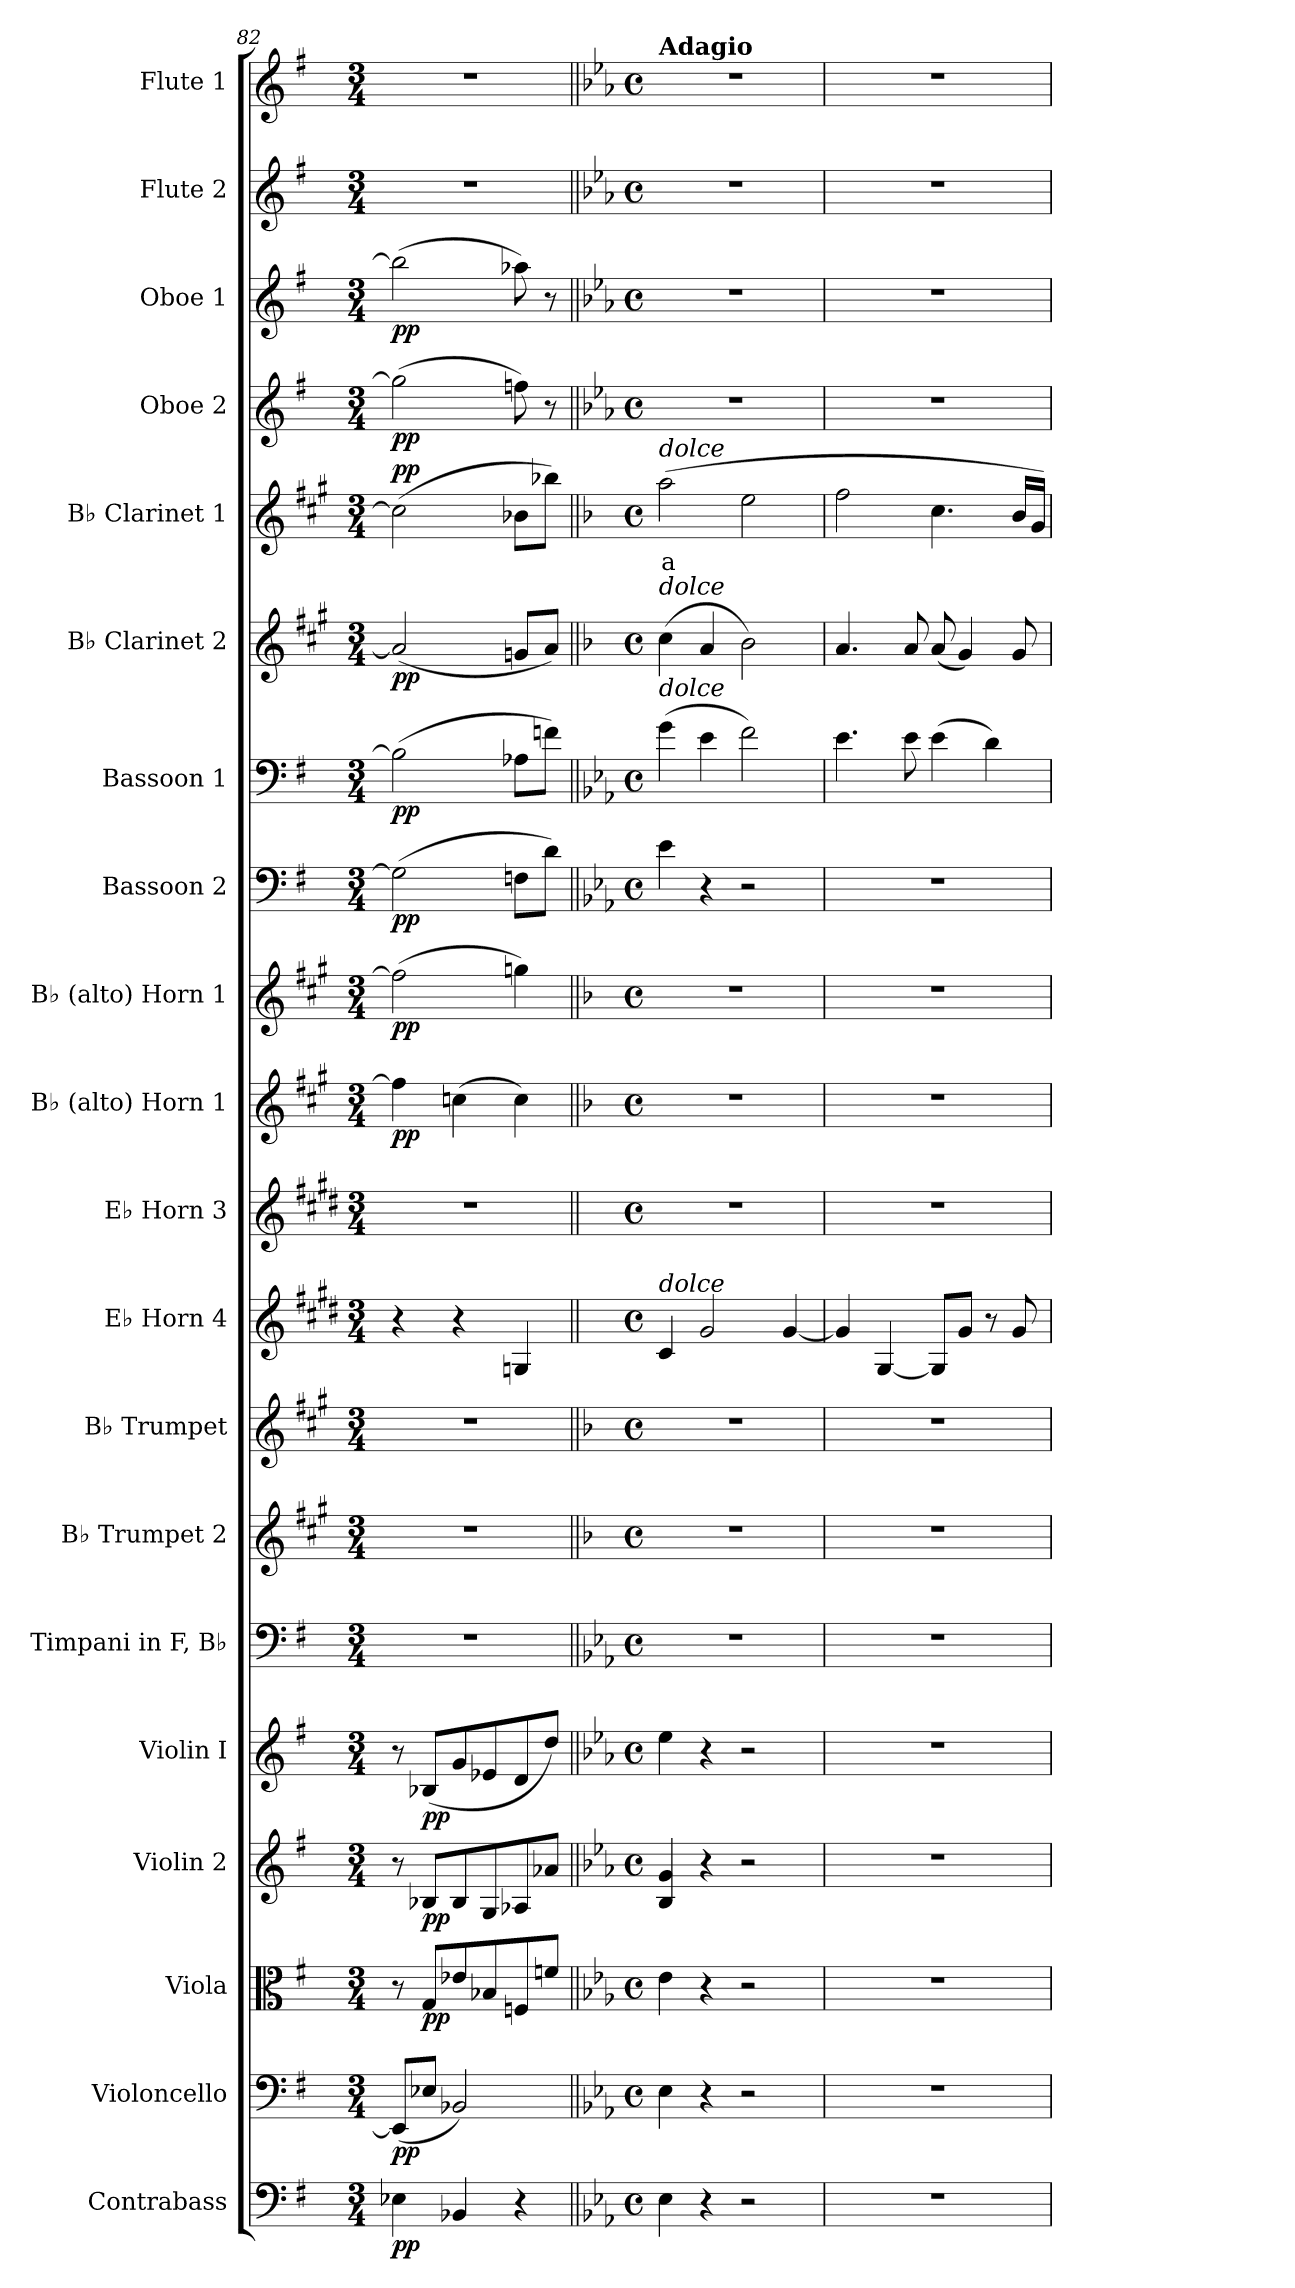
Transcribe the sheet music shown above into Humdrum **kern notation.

**kern	**dynam	**kern	**dynam	**kern	**dynam	**kern	**dynam	**kern	**dynam	**kern	**kern	**kern	**kern	**kern	**kern	**dynam	**kern	**dynam	**kern	**dynam	**kern	**dynam	**kern	**dynam	**kern	**text	**dynam	**kern	**dynam	**kern	**dynam	**kern	**kern
*part20	*part20	*part19	*part19	*part18	*part18	*part17	*part17	*part16	*part16	*part15	*part14	*part13	*part12	*part11	*part10	*part10	*part9	*part9	*part8	*part8	*part7	*part7	*part6	*part6	*part5	*part5	*part5	*part4	*part4	*part3	*part3	*part2	*part1
*staff20	*staff20	*staff19	*staff19	*staff18	*staff18	*staff17	*staff17	*staff16	*staff16	*staff15	*staff14	*staff13	*staff12	*staff11	*staff10	*staff10	*staff9	*staff9	*staff8	*staff8	*staff7	*staff7	*staff6	*staff6	*staff5	*staff5	*staff5	*staff4	*staff4	*staff3	*staff3	*staff2	*staff1
*I"Contrabass	*	*I"Violoncello	*	*I"Viola	*	*I"Violin 2	*	*I"Violin I	*	*I"Timpani in F, B♭	*I"B♭ Trumpet 2	*I"B♭ Trumpet	*I"E♭ Horn 4	*I"E♭ Horn 3	*I"B♭ (alto) Horn 1	*	*I"B♭ (alto) Horn 1	*	*I"Bassoon 2	*	*I"Bassoon 1	*	*I"B♭ Clarinet 2	*	*I"B♭ Clarinet 1	*	*	*I"Oboe 2	*	*I"Oboe 1	*	*I"Flute 2	*I"Flute 1
*I'Cb	*	*I'Vc	*	*I'Vla	*	*I'Vl 2	*	*I'Vl 1	*	*I'Timp	*I'Tpt 2	*I'Tpt 1	*I'Hn 4	*I'Hn 3	*I'Hn 2	*	*I'Hn 1	*	*I'Bsn 2	*	*I'Bsn 1	*	*I'Cl 2	*	*I'Cl 1	*	*	*I'Ob 2	*	*I'Ob 1	*	*I'Fl 2	*I'Fl 1
*clefF4	*	*clefF4	*	*clefC3	*	*clefG2	*	*clefG2	*	*clefF4	*clefG2	*clefG2	*clefG2	*clefG2	*clefG2	*	*clefG2	*	*clefF4	*	*clefF4	*	*clefG2	*	*clefG2	*	*	*clefG2	*	*clefG2	*	*clefG2	*clefG2
*ITrd7c12	*	*	*	*	*	*	*	*	*	*	*ITrd1c2	*ITrd1c2	*ITrd5c9	*ITrd5c9	*ITrd1c2	*	*ITrd1c2	*	*	*	*	*	*ITrd1c2	*	*ITrd1c2	*	*	*	*	*	*	*	*
*k[f#]	*	*k[f#]	*	*k[f#]	*	*k[f#]	*	*k[f#]	*	*k[f#]	*k[f#]	*k[f#]	*k[f#]	*k[f#]	*k[f#]	*	*k[f#]	*	*k[f#]	*	*k[f#]	*	*k[f#]	*	*k[f#]	*	*	*k[f#]	*	*k[f#]	*	*k[f#]	*k[f#]
*M3/4	*	*M3/4	*	*M3/4	*	*M3/4	*	*M3/4	*	*M3/4	*M3/4	*M3/4	*M3/4	*M3/4	*M3/4	*	*M3/4	*	*M3/4	*	*M3/4	*	*M3/4	*	*M3/4	*	*	*M3/4	*	*M3/4	*	*M3/4	*M3/4
=82	=82	=82	=82	=82	=82	=82	=82	=82	=82	=82	=82	=82	=82	=82	=82	=82	=82	=82	=82	=82	=82	=82	=82	=82	=82	=82	=82	=82	=82	=82	=82	=82	=82
!	!LO:DY:b	!	!LO:DY:b	!	!	!	!	!	!	!	!	!	!	!	!	!LO:DY:b	!	!LO:DY:b	!	!LO:DY:b	!	!LO:DY:b	!	!LO:DY:b	!	!	!LO:DY:b	!	!LO:DY:b	!	!LO:DY:b	!	!
4EE-X\	pp	(8EE-/L]	pp	8r	.	8r	.	8r	.	2.r	2.r	2.r	4r	2.r	4ee-\]	pp	(2ee-\]	pp	(2G\]	pp	(2B-\]	pp	(2g/]	pp	(2b-\]	.	pp	(2gg\]	pp	(2bb-\]	pp	2.r	2.r
!	!	!	!	!	!LO:DY:b	!	!LO:DY:b	!	!LO:DY:b	!	!	!	!	!	!	!	!	!	!	!	!	!	!	!	!	!	!	!	!	!	!	!	!
.	.	8E-X/J	.	8G/L	pp	8B-X/L	pp	(8B-X/L	pp	.	.	.	.	.	.	.	.	.	.	.	.	.	.	.	.	.	.	.	.	.	.	.	.
4BBB-X/	.	2BB-X/)	.	8e-X/	.	8B-/	.	8g/	.	.	.	.	4r	.	(4b-X\	.	.	.	.	.	.	.	.	.	.	.	.	.	.	.	.	.	.
.	.	.	.	8B-X/	.	8G/	.	8e-X/	.	.	.	.	.	.	.	.	.	.	.	.	.	.	.	.	.	.	.	.	.	.	.	.	.
4r	.	.	.	8Fn/	.	8A-X/	.	8d/	.	.	.	.	4BB-X/	.	4b-\)	.	4ffn\)	.	8Fn\L	.	8A-X\L	.	8fn/L	.	8a-X\L	.	.	8ffn\)	.	8aa-X\)	.	.	.
.	.	.	.	8fn/J	.	8a-X/J	.	8dd/J)	.	.	.	.	.	.	.	.	.	.	8d\J)	.	8fn\J)	.	8g/J)	.	8aa-X\J)	.	.	8r	.	8r	.	.	.
=83||	=83||	=83||	=83||	=83||	=83||	=83||	=83||	=83||	=83||	=83||	=83||	=83||	=83||	=83||	=83||	=83||	=83||	=83||	=83||	=83||	=83||	=83||	=83||	=83||	=83||	=83||	=83||	=83||	=83||	=83||	=83||	=83||	=83||
*k[b-e-a-]	*	*k[b-e-a-]	*	*k[b-e-a-]	*	*k[b-e-a-]	*	*k[b-e-a-]	*	*k[b-e-a-]	*k[b-e-a-]	*k[b-e-a-]	*k[b-e-a-]	*k[b-e-a-]	*k[b-e-a-]	*	*k[b-e-a-]	*	*k[b-e-a-]	*	*k[b-e-a-]	*	*k[b-e-a-]	*	*k[b-e-a-]	*	*	*k[b-e-a-]	*	*k[b-e-a-]	*	*k[b-e-a-]	*k[b-e-a-]
*M4/4	*	*M4/4	*	*M4/4	*	*M4/4	*	*M4/4	*	*M4/4	*M4/4	*M4/4	*M4/4	*M4/4	*M4/4	*	*M4/4	*	*M4/4	*	*M4/4	*	*M4/4	*	*M4/4	*	*	*M4/4	*	*M4/4	*	*M4/4	*M4/4
*met(c)	*	*met(c)	*	*met(c)	*	*met(c)	*	*met(c)	*	*met(c)	*met(c)	*met(c)	*met(c)	*met(c)	*met(c)	*	*met(c)	*	*met(c)	*	*met(c)	*	*met(c)	*	*met(c)	*	*	*met(c)	*	*met(c)	*	*met(c)	*met(c)
!	!	!	!	!	!	!	!	!	!	!	!	!	!	!	!	!	!	!	!	!	!	!	!	!	!	!	!	!	!	!	!	!	!LO:TX:a:B:t=Adagio
!	!	!	!	!	!	!	!	!	!	!	!	!	!	!	!	!	!	!	!	!	!	!	!	!	!LO:TX:a:i:t=dolce	!	!	!	!	!	!	!	!
!	!	!	!	!	!	!	!	!	!	!	!	!	!	!	!	!	!	!	!	!	!	!	!LO:TX:a:i:t=dolce	!	!	!	!	!	!	!	!	!	!
!	!	!	!	!	!	!	!	!	!	!	!	!	!	!	!	!	!	!	!	!	!LO:TX:a:i:t=dolce	!	!	!	!	!	!	!	!	!	!	!	!
!	!	!	!	!	!	!	!	!	!	!	!	!	!LO:TX:a:i:t=dolce	!	!	!	!	!	!	!	!	!	!	!	!	!	!	!	!	!	!	!	!
!	!	!	!	!	!	!	!	!	!	!	!	!	!	!	!	!	!	!	!	!	!	!	!	!	!	!LO:LY:b:color=#FF0000	!	!	!	!	!	!	!
4EE-\	.	4E-\	.	4e-\	.	4B-/ 4g/	.	4ee-\	.	1r	1r	1r	4E-/	1r	1r	.	1r	.	4e-\	.	(4g\	.	(4b-\	.	(2gg\	a	.	1r	.	1r	.	1r	1r
4r	.	4r	.	4r	.	4r	.	4r	.	.	.	.	2B-/	.	.	.	.	.	4r	.	4e-\	.	4g/	.	.	.	.	.	.	.	.	.	.
2r	.	2r	.	2r	.	2r	.	2r	.	.	.	.	.	.	.	.	.	.	2r	.	2f\)	.	2a-\)	.	2dd\	.	.	.	.	.	.	.	.
.	.	.	.	.	.	.	.	.	.	.	.	.	[4B-/	.	.	.	.	.	.	.	.	.	.	.	.	.	.	.	.	.	.	.	.
=84	=84	=84	=84	=84	=84	=84	=84	=84	=84	=84	=84	=84	=84	=84	=84	=84	=84	=84	=84	=84	=84	=84	=84	=84	=84	=84	=84	=84	=84	=84	=84	=84	=84
1r	.	1r	.	1r	.	1r	.	1r	.	1r	1r	1r	4B-/]	1r	1r	.	1r	.	1r	.	4.e-\	.	4.g/	.	2ee-\	.	.	1r	.	1r	.	1r	1r
.	.	.	.	.	.	.	.	.	.	.	.	.	[4BB-/	.	.	.	.	.	.	.	.	.	.	.	.	.	.	.	.	.	.	.	.
.	.	.	.	.	.	.	.	.	.	.	.	.	.	.	.	.	.	.	.	.	8e-\	.	8g/	.	.	.	.	.	.	.	.	.	.
.	.	.	.	.	.	.	.	.	.	.	.	.	8BB-/L]	.	.	.	.	.	.	.	(4e-\	.	(8g/	.	4.b-\	.	.	.	.	.	.	.	.
.	.	.	.	.	.	.	.	.	.	.	.	.	8B-/J	.	.	.	.	.	.	.	.	.	4f/)	.	.	.	.	.	.	.	.	.	.
.	.	.	.	.	.	.	.	.	.	.	.	.	8r	.	.	.	.	.	.	.	4d\)	.	.	.	.	.	.	.	.	.	.	.	.
.	.	.	.	.	.	.	.	.	.	.	.	.	8B-/	.	.	.	.	.	.	.	.	.	8f/	.	16a-/LL	.	.	.	.	.	.	.	.
.	.	.	.	.	.	.	.	.	.	.	.	.	.	.	.	.	.	.	.	.	.	.	.	.	16f/JJ)	.	.	.	.	.	.	.	.
=	=	=	=	=	=	=	=	=	=	=	=	=	=	=	=	=	=	=	=	=	=	=	=	=	=	=	=	=	=	=	=	=	=
*-	*-	*-	*-	*-	*-	*-	*-	*-	*-	*-	*-	*-	*-	*-	*-	*-	*-	*-	*-	*-	*-	*-	*-	*-	*-	*-	*-	*-	*-	*-	*-	*-	*-
